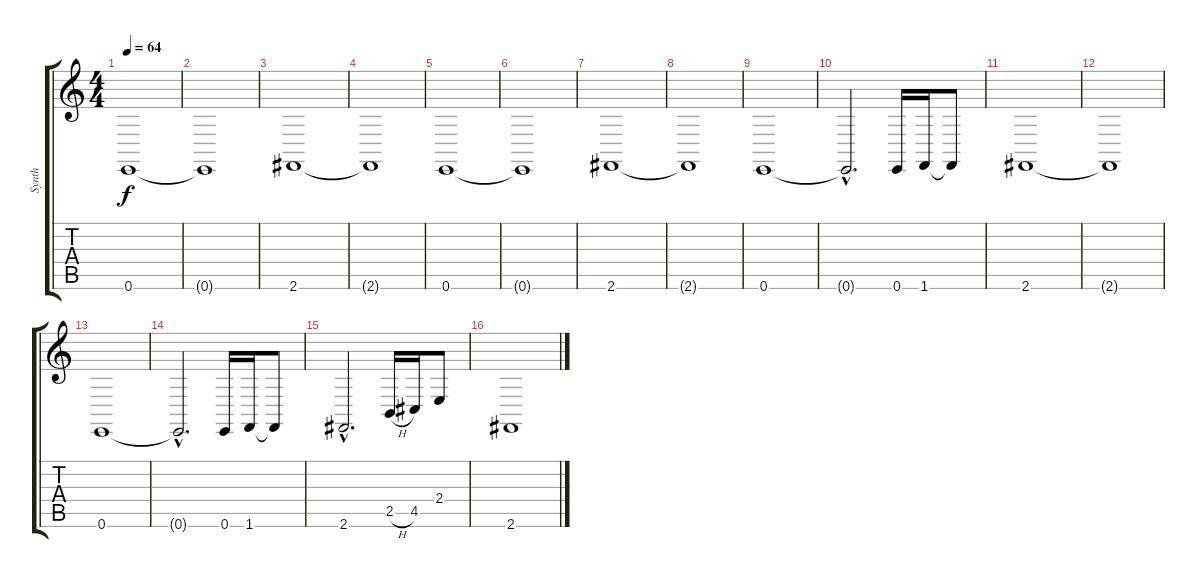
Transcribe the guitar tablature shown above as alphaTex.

\track ("Synth" "Synth") {instrument stringensemble1}
\staff {score tabs}
\tuning (E4 B3 G3 D3 A2 E2) {hide}
\ts (4 4)
\tempo 64
\clef g2
\ks c
0.6.1{dy f instrument stringensemble1} |
0.6{t}.1 |
2.6.1 |
2.6{t}.1 |
0.6.1 |
0.6{t}.1 |
2.6.1 |
2.6{t}.1 |
0.6.1 |
0.6{hac t}.2{d} 0.6.16 1.6.16 1.6{t}.8 |
2.6.1 |
2.6{t}.1 |
0.6.1 |
0.6{hac t}.2{d} 0.6.16 1.6.16 1.6{t}.8 |
2.6{hac}.2{d} 2.5{h}.16 4.5.16 2.4.8 |
2.6.1
